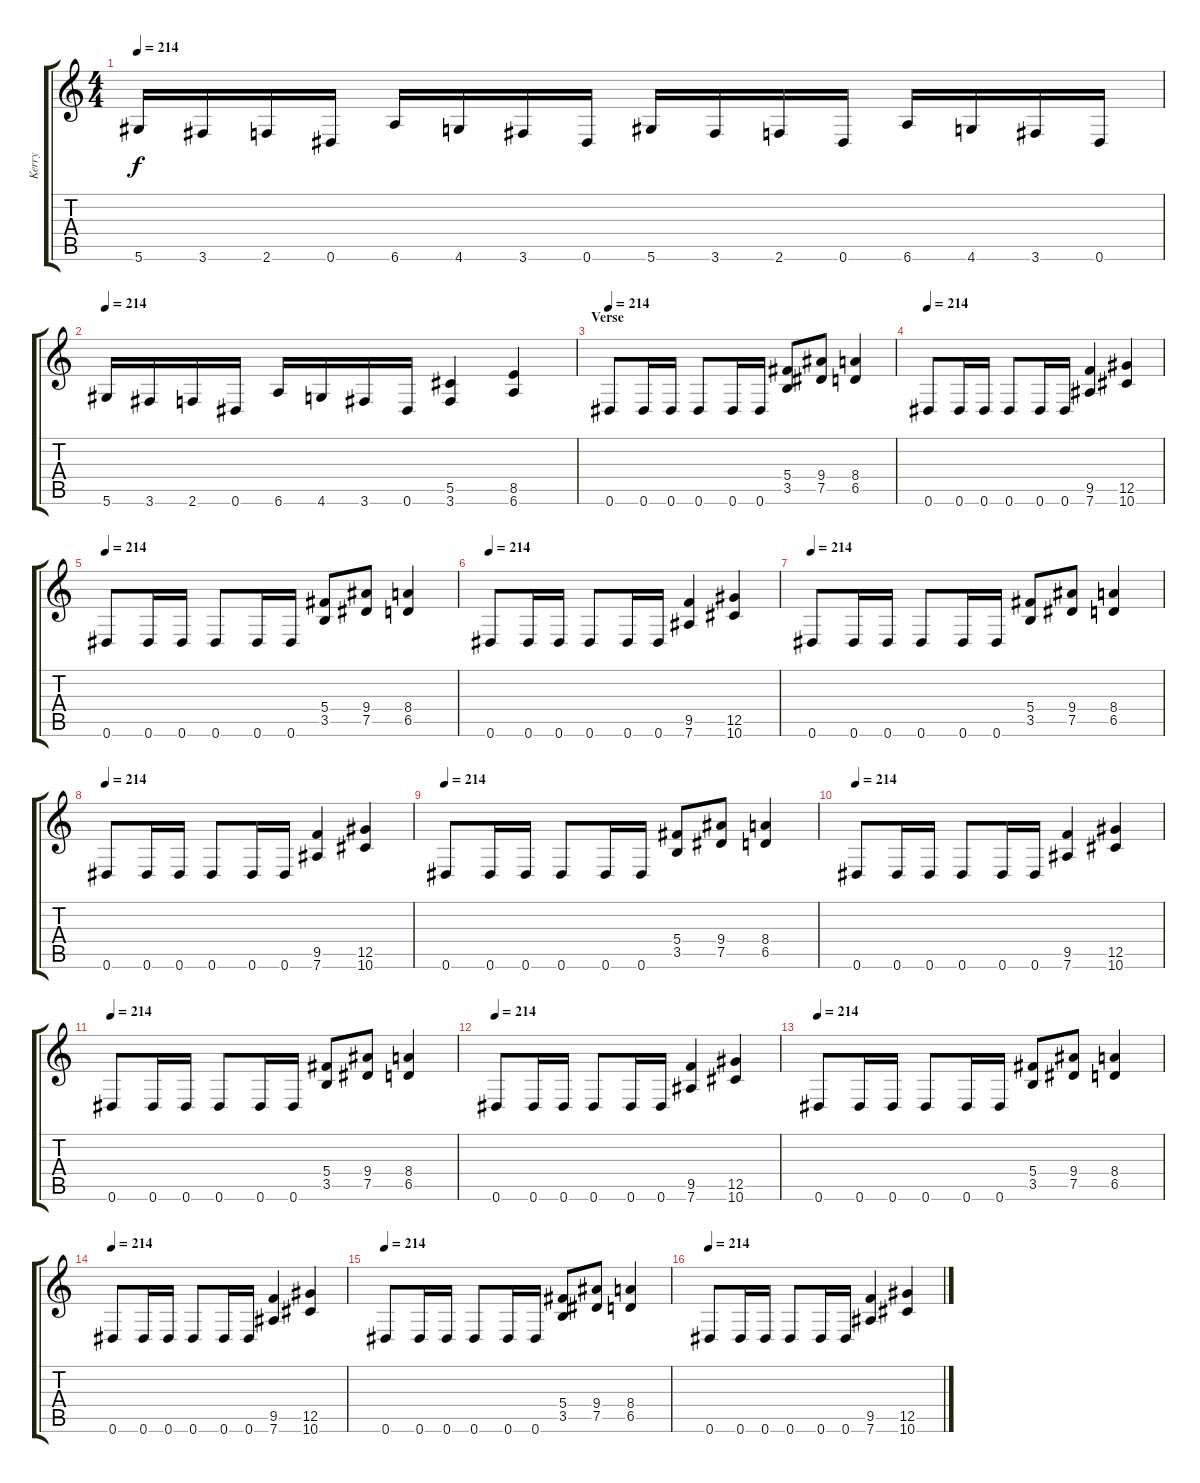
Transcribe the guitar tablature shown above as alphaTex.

\track ("Kerry" "Kerry") {instrument distortionguitar}
\staff {score tabs}
\tuning (Eb4 Bb3 Gb3 Db3 Ab2 Eb2) {hide}
\ts (4 4)
\tempo 214
\clef g2
\ks c
5.6.16{dy f} 3.6.16 2.6.16 0.6.16 6.6.16 4.6.16 3.6.16 0.6.16 5.6.16 3.6.16 2.6.16 0.6.16 6.6.16 4.6.16 3.6.16 0.6.16 |
\tempo 214
5.6.16 3.6.16 2.6.16 0.6.16 6.6.16 4.6.16 3.6.16 0.6.16 (5.5 3.6).4 (8.5 6.6).4 |
\section ("" "Verse")
\tempo 214
0.6.8 0.6.16 0.6.16 0.6.8 0.6.16 0.6.16 (5.4 3.5).8 (9.4 7.5).8 (8.4 6.5).4 |
\tempo 214
0.6.8 0.6.16 0.6.16 0.6.8 0.6.16 0.6.16 (9.5 7.6).4 (12.5 10.6).4 |
\tempo 214
0.6.8 0.6.16 0.6.16 0.6.8 0.6.16 0.6.16 (5.4 3.5).8 (9.4 7.5).8 (8.4 6.5).4 |
\tempo 214
0.6.8 0.6.16 0.6.16 0.6.8 0.6.16 0.6.16 (9.5 7.6).4 (12.5 10.6).4 |
\tempo 214
0.6.8 0.6.16 0.6.16 0.6.8 0.6.16 0.6.16 (5.4 3.5).8 (9.4 7.5).8 (8.4 6.5).4 |
\tempo 214
0.6.8 0.6.16 0.6.16 0.6.8 0.6.16 0.6.16 (9.5 7.6).4 (12.5 10.6).4 |
\tempo 214
0.6.8 0.6.16 0.6.16 0.6.8 0.6.16 0.6.16 (5.4 3.5).8 (9.4 7.5).8 (8.4 6.5).4 |
\tempo 214
0.6.8 0.6.16 0.6.16 0.6.8 0.6.16 0.6.16 (9.5 7.6).4 (12.5 10.6).4 |
\tempo 214
0.6.8 0.6.16 0.6.16 0.6.8 0.6.16 0.6.16 (5.4 3.5).8 (9.4 7.5).8 (8.4 6.5).4 |
\tempo 214
0.6.8 0.6.16 0.6.16 0.6.8 0.6.16 0.6.16 (9.5 7.6).4 (12.5 10.6).4 |
\tempo 214
0.6.8 0.6.16 0.6.16 0.6.8 0.6.16 0.6.16 (5.4 3.5).8 (9.4 7.5).8 (8.4 6.5).4 |
\tempo 214
0.6.8 0.6.16 0.6.16 0.6.8 0.6.16 0.6.16 (9.5 7.6).4 (12.5 10.6).4 |
\tempo 214
0.6.8 0.6.16 0.6.16 0.6.8 0.6.16 0.6.16 (5.4 3.5).8 (9.4 7.5).8 (8.4 6.5).4 |
\tempo 214
0.6.8 0.6.16 0.6.16 0.6.8 0.6.16 0.6.16 (9.5 7.6).4 (12.5 10.6).4
